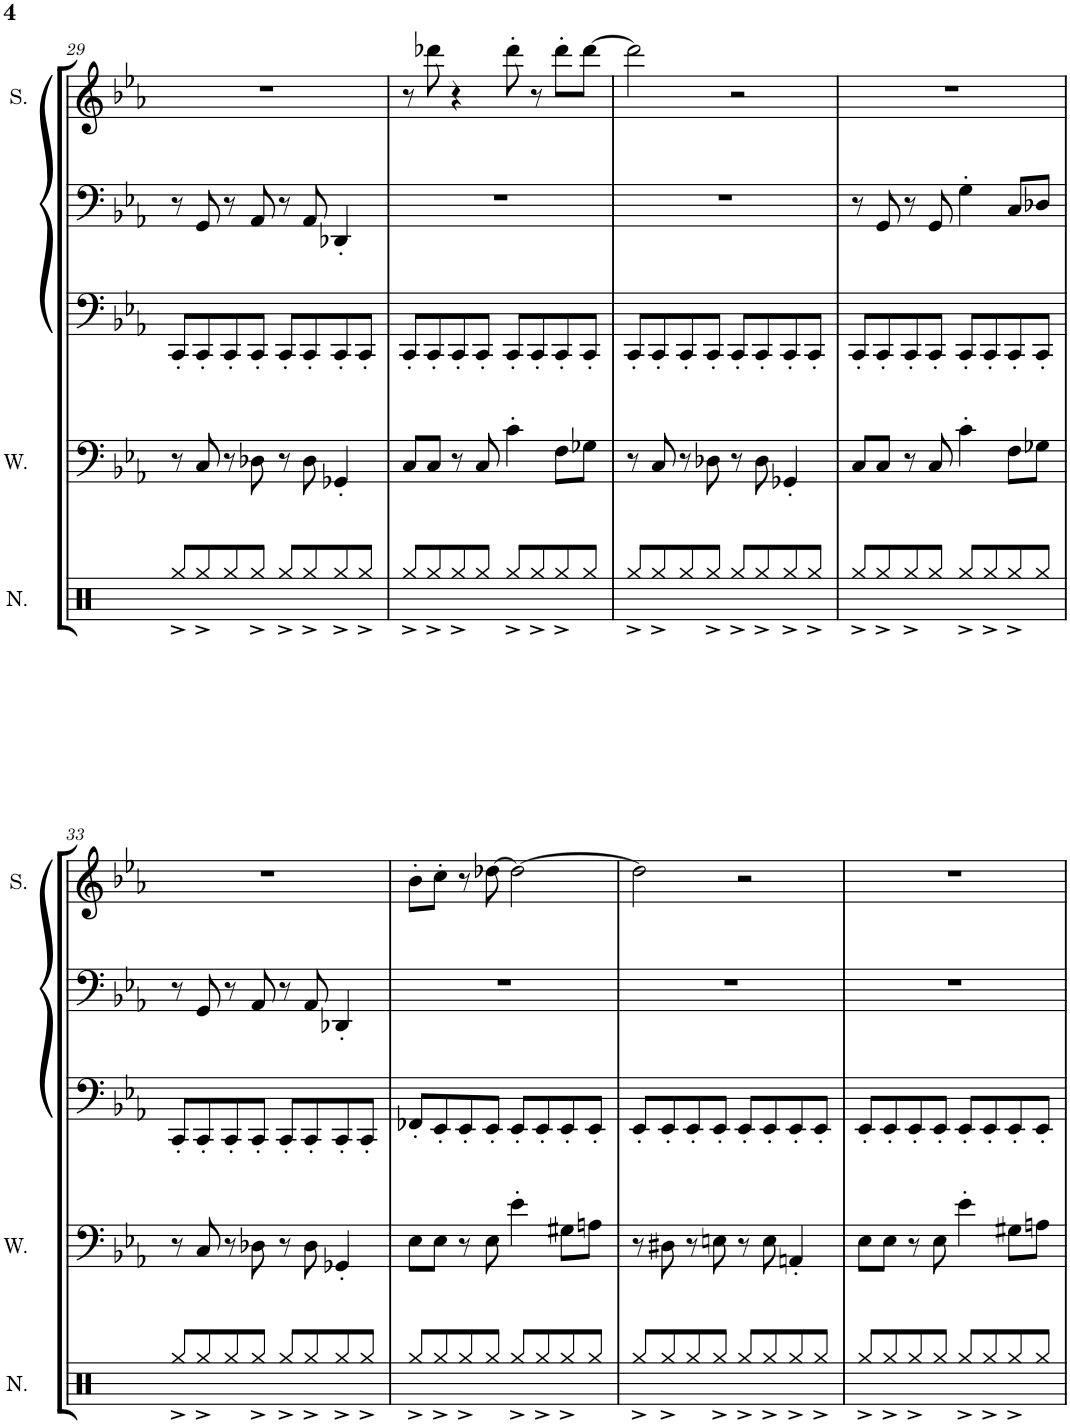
**kern	**kern	**kern	**kern	**kern
*part5	*part4	*part3	*part2	*part1
*staff5	*staff4	*staff3	*staff2	*staff1
*I"Noise	*I"Wave	*I"Saw Synthesizer	*I"Saw Synthesizer	*I"Square
*I'N.	*I'W.	*	*	*I'S.
!!LO:PB:g=z
*clefX	*clefF4	*clefF4	*clefF4	*clefG2
*k[]	*k[b-e-a-]	*k[b-e-a-]	*k[b-e-a-]	*k[b-e-a-]
*M2/2	*M2/2	*M2/2	*M2/2	*M2/2
*met(c|)	*met(c|)	*met(c|)	*met(c|)	*met(c|)
=29	=29	=29	=29	=29
8Rgg^/L	8r	8CC'/L	8r	1r
8Rgg^/	8C/	8CC'/	8GG/	.
8Rgg/	8r	8CC'/	8r	.
8Rgg^/J	8D-X\	8CC'/J	8AA-/	.
8Rgg^/L	8r	8CC'/L	8r	.
8Rgg^/	8D-\	8CC'/	8AA-/	.
8Rgg^/	4GG-X'/	8CC'/	4DD-X'/	.
8Rgg^/J	.	8CC'/J	.	.
=30	=30	=30	=30	=30
8Rgg^/L	8C/L	8CC'/L	1r	8r
8Rgg^/	8C/J	8CC'/	.	8ddd-X\
8Rgg^/	8r	8CC'/	.	4r
8Rgg/J	8C/	8CC'/J	.	.
8Rgg^/L	4c'\	8CC'/L	.	8ddd-'\
8Rgg^/	.	8CC'/	.	8r
8Rgg^/	8F\L	8CC'/	.	8ddd-'\L
8Rgg/J	8G-X\J	8CC'/J	.	[8ddd-\J
=31	=31	=31	=31	=31
8Rgg^/L	8r	8CC'/L	1r	2ddd-\]
8Rgg^/	8C/	8CC'/	.	.
8Rgg/	8r	8CC'/	.	.
8Rgg^/J	8D-X\	8CC'/J	.	.
8Rgg^/L	8r	8CC'/L	.	2r
8Rgg^/	8D-\	8CC'/	.	.
8Rgg^/	4GG-X'/	8CC'/	.	.
8Rgg^/J	.	8CC'/J	.	.
=32	=32	=32	=32	=32
8Rgg^/L	8C/L	8CC'/L	8r	1r
8Rgg^/	8C/J	8CC'/	8GG/	.
8Rgg^/	8r	8CC'/	8r	.
8Rgg/J	8C/	8CC'/J	8GG/	.
8Rgg^/L	4c'\	8CC'/L	4G'\	.
8Rgg^/	.	8CC'/	.	.
8Rgg^/	8F\L	8CC'/	8C/L	.
8Rgg/J	8G-X\J	8CC'/J	8D-X/J	.
!!LO:LB:g=z
=33	=33	=33	=33	=33
8Rgg^/L	8r	8CC'/L	8r	1r
8Rgg^/	8C/	8CC'/	8GG/	.
8Rgg/	8r	8CC'/	8r	.
8Rgg^/J	8D-X\	8CC'/J	8AA-/	.
8Rgg^/L	8r	8CC'/L	8r	.
8Rgg^/	8D-\	8CC'/	8AA-/	.
8Rgg^/	4GG-X'/	8CC'/	4DD-X'/	.
8Rgg^/J	.	8CC'/J	.	.
=34	=34	=34	=34	=34
8Rgg^/L	8E-\L	8FF-X'/L	1r	8b-'\L
8Rgg^/	8E-\J	8EE-'/	.	8cc'\J
8Rgg^/	8r	8EE-'/	.	8r
8Rgg/J	8E-\	8EE-'/J	.	[8dd-X\
8Rgg^/L	4e-'\	8EE-'/L	.	2dd-\_
8Rgg^/	.	8EE-'/	.	.
8Rgg^/	8G#X\L	8EE-'/	.	.
8Rgg/J	8An\J	8EE-'/J	.	.
=35	=35	=35	=35	=35
8Rgg^/L	8r	8EE-'/L	1r	2dd-\]
8Rgg^/	8D#X\	8EE-'/	.	.
8Rgg/	8r	8EE-'/	.	.
8Rgg^/J	8En\	8EE-'/J	.	.
8Rgg^/L	8r	8EE-'/L	.	2r
8Rgg^/	8E\	8EE-'/	.	.
8Rgg^/	4AAn'/	8EE-'/	.	.
8Rgg^/J	.	8EE-'/J	.	.
=36	=36	=36	=36	=36
8Rgg^/L	8E-\L	8EE-'/L	1r	1r
8Rgg^/	8E-\J	8EE-'/	.	.
8Rgg^/	8r	8EE-'/	.	.
8Rgg/J	8E-\	8EE-'/J	.	.
8Rgg^/L	4e-'\	8EE-'/L	.	.
8Rgg^/	.	8EE-'/	.	.
8Rgg^/	8G#X\L	8EE-'/	.	.
8Rgg/J	8An\J	8EE-'/J	.	.
=	=	=	=	=
*-	*-	*-	*-	*-
